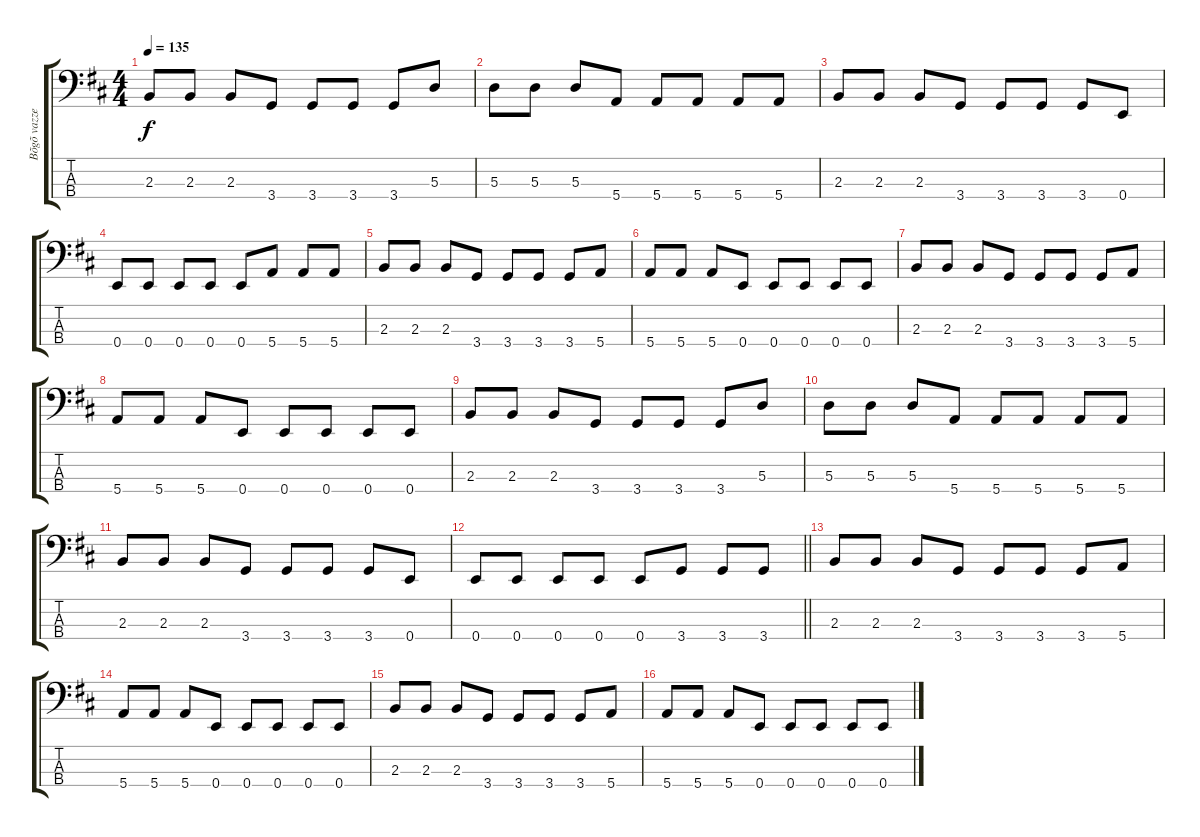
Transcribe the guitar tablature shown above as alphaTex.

\track ("Bõgõ vazze (bass guitar)" "Bõgõ vazze") {instrument electricbasspick}
\staff {score tabs}
\tuning (G2 D2 A1 E1) {hide}
\ts (4 4)
\tempo 135
\clef f4
\ks d
2.3.8{dy f} 2.3.8 2.3.8 3.4.8 3.4.8 3.4.8 3.4.8 5.3.8 |
5.3.8 5.3.8 5.3.8 5.4.8 5.4.8 5.4.8 5.4.8 5.4.8 |
2.3.8 2.3.8 2.3.8 3.4.8 3.4.8 3.4.8 3.4.8 0.4.8 |
0.4.8 0.4.8 0.4.8 0.4.8 0.4.8 5.4.8 5.4.8 5.4.8 |
2.3.8 2.3.8 2.3.8 3.4.8 3.4.8 3.4.8 3.4.8 5.4.8 |
5.4.8 5.4.8 5.4.8 0.4.8 0.4.8 0.4.8 0.4.8 0.4.8 |
2.3.8 2.3.8 2.3.8 3.4.8 3.4.8 3.4.8 3.4.8 5.4.8 |
5.4.8 5.4.8 5.4.8 0.4.8 0.4.8 0.4.8 0.4.8 0.4.8 |
2.3.8 2.3.8 2.3.8 3.4.8 3.4.8 3.4.8 3.4.8 5.3.8 |
5.3.8 5.3.8 5.3.8 5.4.8 5.4.8 5.4.8 5.4.8 5.4.8 |
2.3.8 2.3.8 2.3.8 3.4.8 3.4.8 3.4.8 3.4.8 0.4.8 |
\barLineRight lightlight
0.4.8 0.4.8 0.4.8 0.4.8 0.4.8 3.4.8 3.4.8 3.4.8 |
2.3.8 2.3.8 2.3.8 3.4.8 3.4.8 3.4.8 3.4.8 5.4.8 |
5.4.8 5.4.8 5.4.8 0.4.8 0.4.8 0.4.8 0.4.8 0.4.8 |
2.3.8 2.3.8 2.3.8 3.4.8 3.4.8 3.4.8 3.4.8 5.4.8 |
5.4.8 5.4.8 5.4.8 0.4.8 0.4.8 0.4.8 0.4.8 0.4.8
